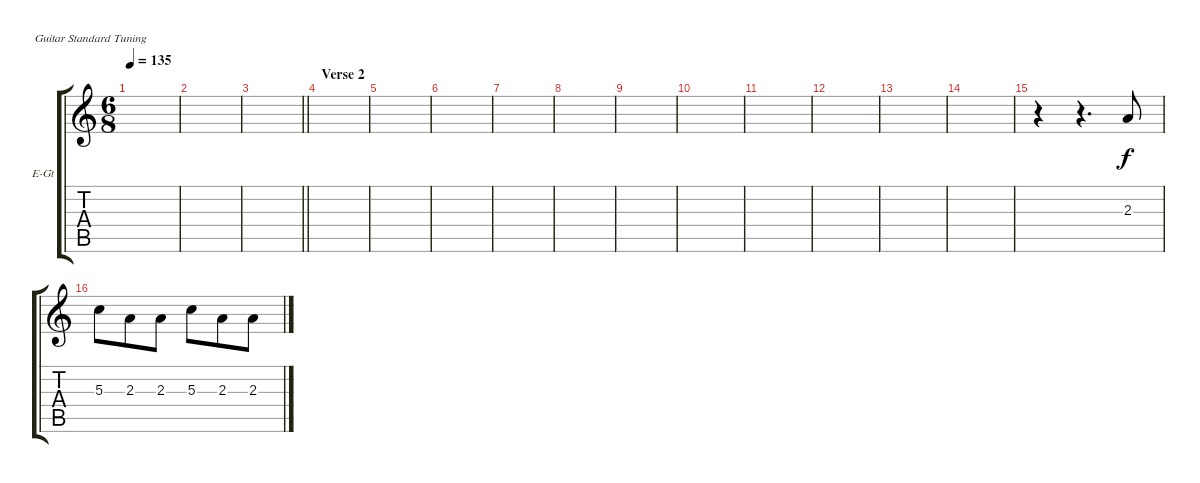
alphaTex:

\bracketExtendMode groupsimilarinstruments
\firstSystemTrackNameOrientation horizontal
\otherSystemsTrackNameOrientation horizontal
\track ("vocal back (Konstantin Bekrev)" "E-Gt") {instrument electricguitarclean}
\staff {score tabs}
\tuning (E4 B3 G3 D3 A2 E2)
\ts (6 8)
\tempo 135
\clef g2
\scale
0.333333
\ks aminor
|
\scale
0.333333 |
\scale
0.333333
\barLineRight lightlight
|
\section ("" "Verse 2")
\scale
0.333333 |
\scale
0.333333 |
\scale
0.333333 |
\scale
0.333333 |
\scale
0.333333 |
\scale
0.333333 |
\scale
0.333333 |
\scale
0.333333 |
\scale
0.333333 |
\scale
0.333333 |
\scale
0.333333 |
\scale
0.333333 r.4 r.4{d} 2.3.8 |
\scale
0.333333 5.3.8 2.3.8 2.3.8 5.3.8 2.3.8 2.3.8
